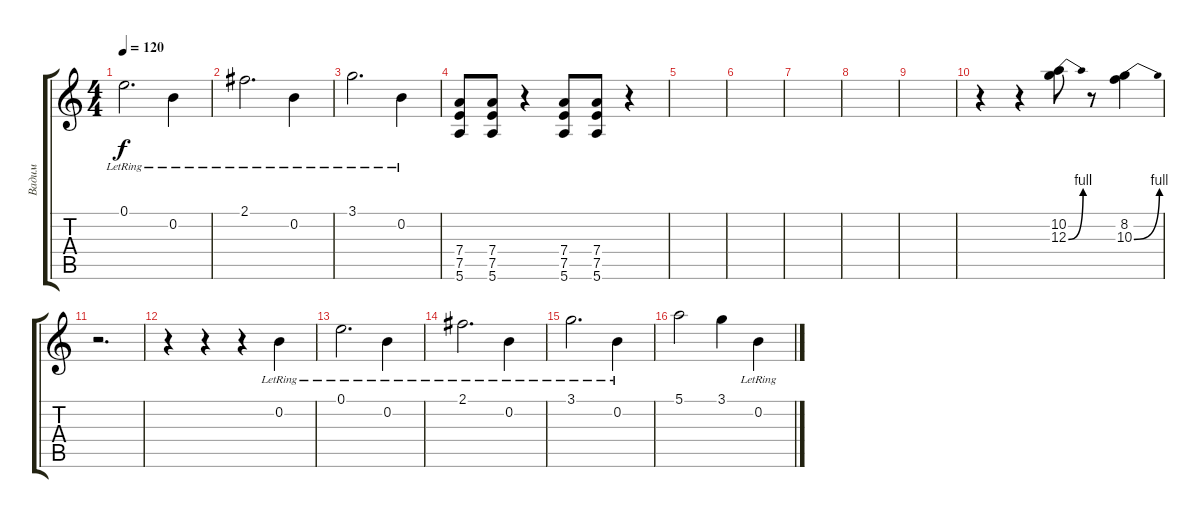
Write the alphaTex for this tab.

\track ("Вадим" "Вадим") {instrument distortionguitar}
\staff {score tabs}
\tuning (E4 B3 G3 D3 A2 E2) {hide}
\ts (4 4)
\tempo 120
\clef g2
\ks c
0.1{lr}.2{d dy f} 0.2{lr}.4 |
2.1{lr}.2{d} 0.2{lr}.4 |
3.1{lr}.2{d} 0.2{lr}.4 |
(7.4 7.5 5.6).8 (7.4 7.5 5.6).8 r.4 (7.4 7.5 5.6).8 (7.4 7.5 5.6).8 r.4 |
|
|
|
|
|
r.4 r.4 (10.2 12.3{be (bend 0 0 60 4)}).8 r.8 (8.2 10.3{be (bend 0 0 60 4)}).4 |
r.2{d} |
r.4 r.4 r.4 0.2{lr}.4 |
0.1{lr}.2{d} 0.2{lr}.4 |
2.1{lr}.2{d} 0.2{lr}.4 |
3.1{lr}.2{d} 0.2{lr}.4 |
5.1.2 3.1.4 0.2{lr}.4
